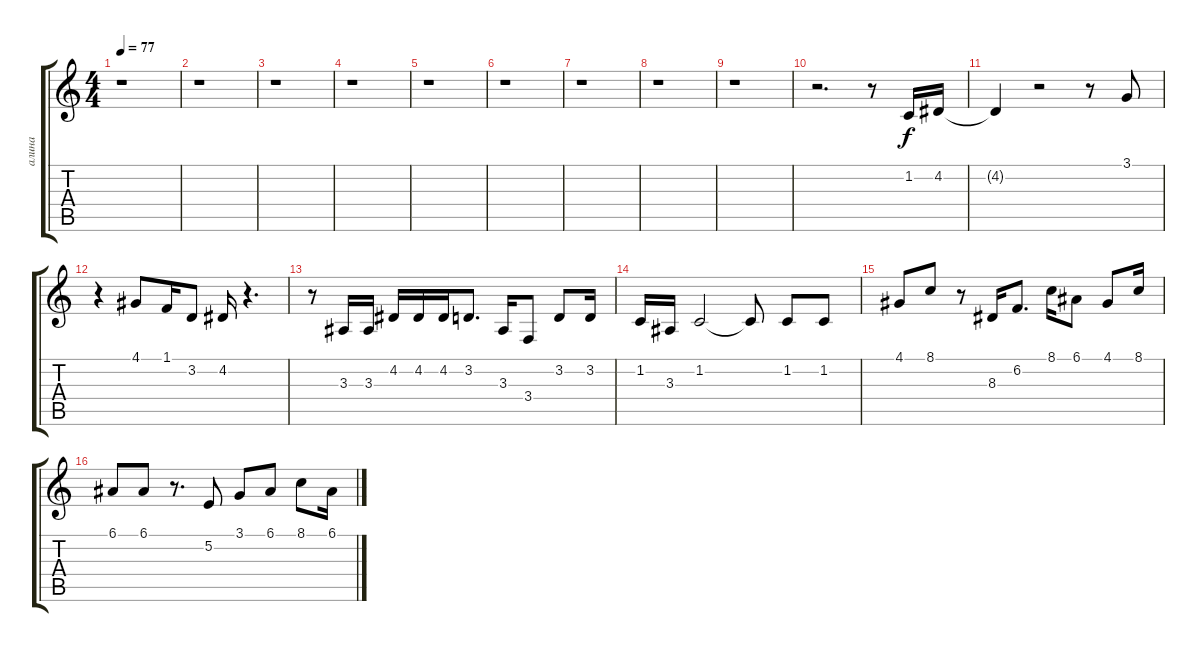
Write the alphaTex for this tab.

\track ("алина" "алина") {instrument lead6voice}
\staff {score tabs}
\tuning (E4 B3 G3 D3 A2 E2) {hide}
\ts (4 4)
\tempo 77
\clef g2
\ks c
r.1{dy f} |
r.1 |
r.1 |
r.1 |
r.1 |
r.1 |
r.1 |
r.1 |
r.1 |
r.2{d} r.8 1.2.16 4.2.16 |
4.2{t}.4 r.2 r.8 3.1.8 |
r.4 4.1.8 1.1.16 3.2.8 4.2.16 r.4{d} |
r.8 3.3.16 3.3.16 4.2.16 4.2.16 4.2.16 3.2.8{d} 3.3.16 3.4.8 3.2.8 3.2.16 |
1.2.16 3.3.16 1.2.2 1.2{t}.8 1.2.8 1.2.8 |
4.1.8 8.1.8 r.8 8.3.16 6.2.8{d} 8.1.16 6.1.8 4.1.8 8.1.16 |
6.1.8 6.1.8 r.8{d} 5.2.8 3.1.8 6.1.8 8.1.8 6.1.16
